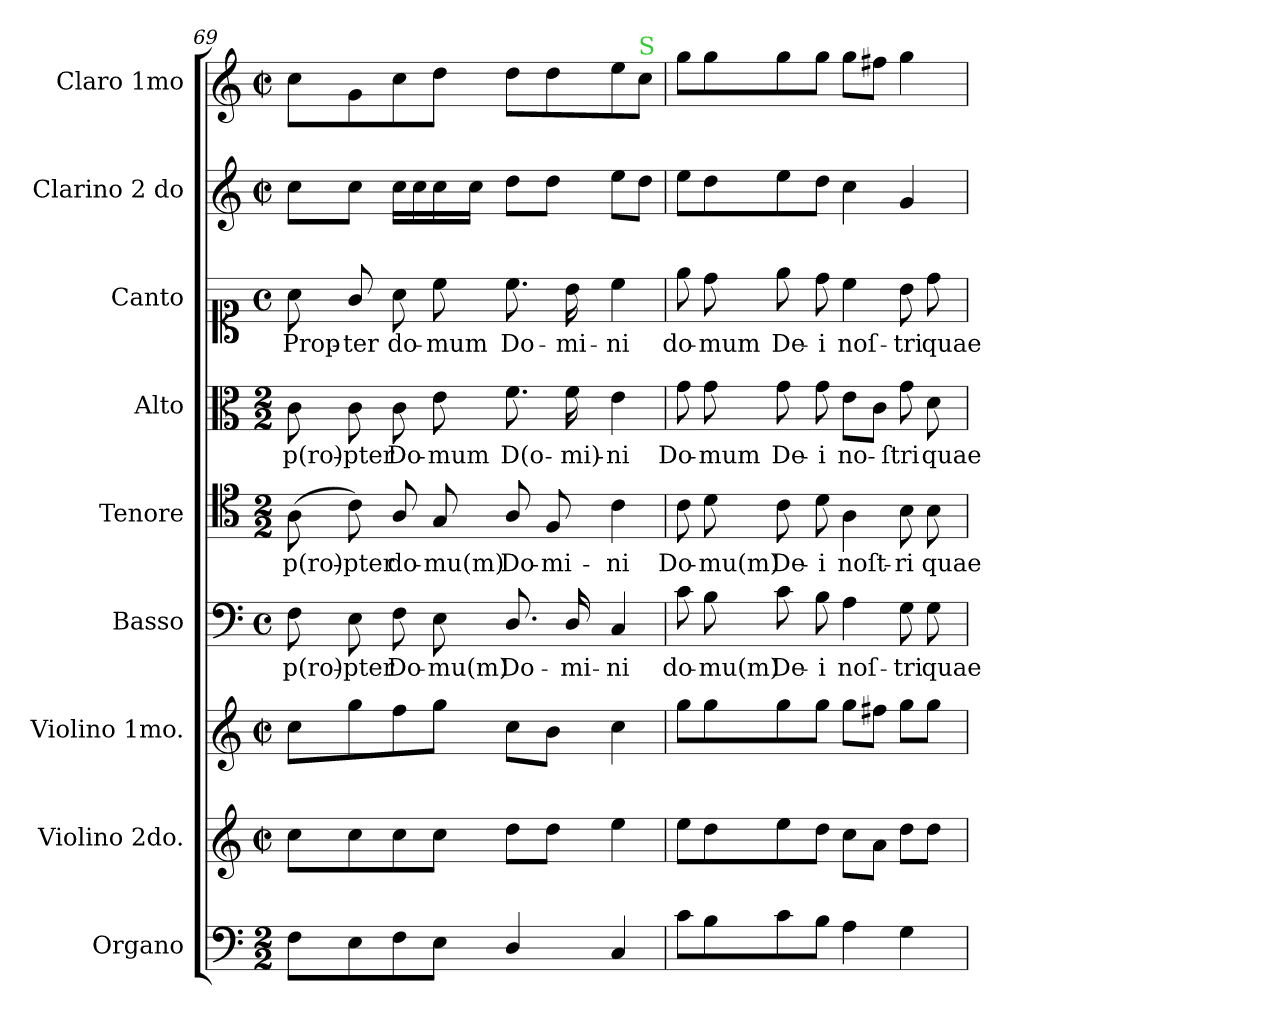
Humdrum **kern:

**kern	**kern	**kern	**kern	**text	**kern	**text	**kern	**text	**kern	**text	**kern	**kern
*part9	*part8	*part7	*part6	*part6	*part5	*part5	*part4	*part4	*part3	*part3	*part2	*part1
*staff9	*staff8	*staff7	*staff6	*staff6	*staff5	*staff5	*staff4	*staff4	*staff3	*staff3	*staff2	*staff1
*I"Organo	*I"Violino 2do.	*I"Violino 1mo.	*I"Basso	*	*I"Tenore	*	*I"Alto	*	*I"Canto	*	*I"Clarino 2 do	*I"Claro 1mo
*I'org	*I'vl 2	*I'vl 1	*I'B	*	*I'T	*	*I'A	*	*	*	*I'clno 2	*
*clefF4	*clefG2	*clefG2	*clefF4	*	*clefC4	*	*clefC3	*	*clefC1	*	*clefG2	*clefG2
*k[]	*k[]	*k[]	*k[]	*	*k[]	*	*k[]	*	*k[]	*	*k[]	*k[]
*M2/2	*M2/2	*M2/2	*M2/2	*	*M2/2	*	*M2/2	*	*M2/2	*	*M2/2	*M2/2
*	*met(c|)	*met(c|)	*met(c)	*	*	*	*	*	*met(c)	*	*met(c|)	*met(c|)
=69	=69	=69	=69	=69	=69	=69	=69	=69	=69	=69	=69	=69
8F\L	8cc\L	8cc\L	8F\	p(ro)-	(8A\	p(ro)-	8c\	p(ro)-	8a\	Prop-	8cc\L	8cc\L
8E\	8cc\	8gg\	8E\	-pter	8c\)	-pter	8c\	-pter	8g/	-ter	8cc\J	8g\
8F\	8cc\	8ff\	8F\	Do-	8A/	do-	8c\	Do-	8a\	do-	16cc\LL	8cc\
.	.	.	.	.	.	.	.	.	.	.	16cc\	.
8E\J	8cc\J	8gg\J	8E\	-mu(m)	8G/	-mu(m)	8e\	-mum	8cc\	-mum	16cc\	8dd\J
.	.	.	.	.	.	.	.	.	.	.	16cc\JJ	.
4D/	8dd\L	8cc\L	8.D/	Do-	8A/	Do-	8.f\	D(o-	8.cc\	Do-	8dd\L	8dd\L
.	8dd\J	8b\J	.	.	8F/	-mi-	.	.	.	.	8dd\J	8dd\
.	.	.	16D/	-mi-	.	.	16f\	-mi)-	16b\	-mi-	.	.
4C/	4ee\	4cc\	4C/	-ni	4c\	-ni	4e\	-ni	4cc\	-ni	8ee\L	8ee\
!	!	!	!	!	!	!	!	!	!	!	!	!LO:TX:a:color=limegreen:t=S
.	.	.	.	.	.	.	.	.	.	.	8dd\J	8cc\J
=70	=70	=70	=70	=70	=70	=70	=70	=70	=70	=70	=70	=70
8c\L	8ee\L	8gg\L	8c\	do-	8c\	Do-	8g\	Do-	8ee\	do-	8ee\L	8gg\L
8B\	8dd\	8gg\	8B\	-mu(m)	8d\	-mu(m)	8g\	-mum	8dd\	-mum	8dd\	8gg\
8c\	8ee\	8gg\	8c\	De-	8c\	De-	8g\	De-	8ee\	De-	8ee\	8gg\
8B\J	8dd\J	8gg\J	8B\	-i	8d\	-i	8g\	-i	8dd\	-i	8dd\J	8gg\J
4A\	8cc\L	8gg\L	4A\	noſ-	4A\	noſt-	8e\L	no-	4cc\	noſ-	4cc\	8gg\L
.	8a\J	8ff#X\J	.	.	.	.	8c\J	.	.	.	.	8ff#X\J
4G\	8dd\L	8gg\L	8G\	-tri	8B\	-ri	8g\	-ſtri	8b\	-tri	4g/	4gg\
.	8dd\J	8gg\J	8G\	quae-	8B\	quae-	8d\	quae-	8dd\	quae-	.	.
=	=	=	=	=	=	=	=	=	=	=	=	=
*-	*-	*-	*-	*-	*-	*-	*-	*-	*-	*-	*-	*-
